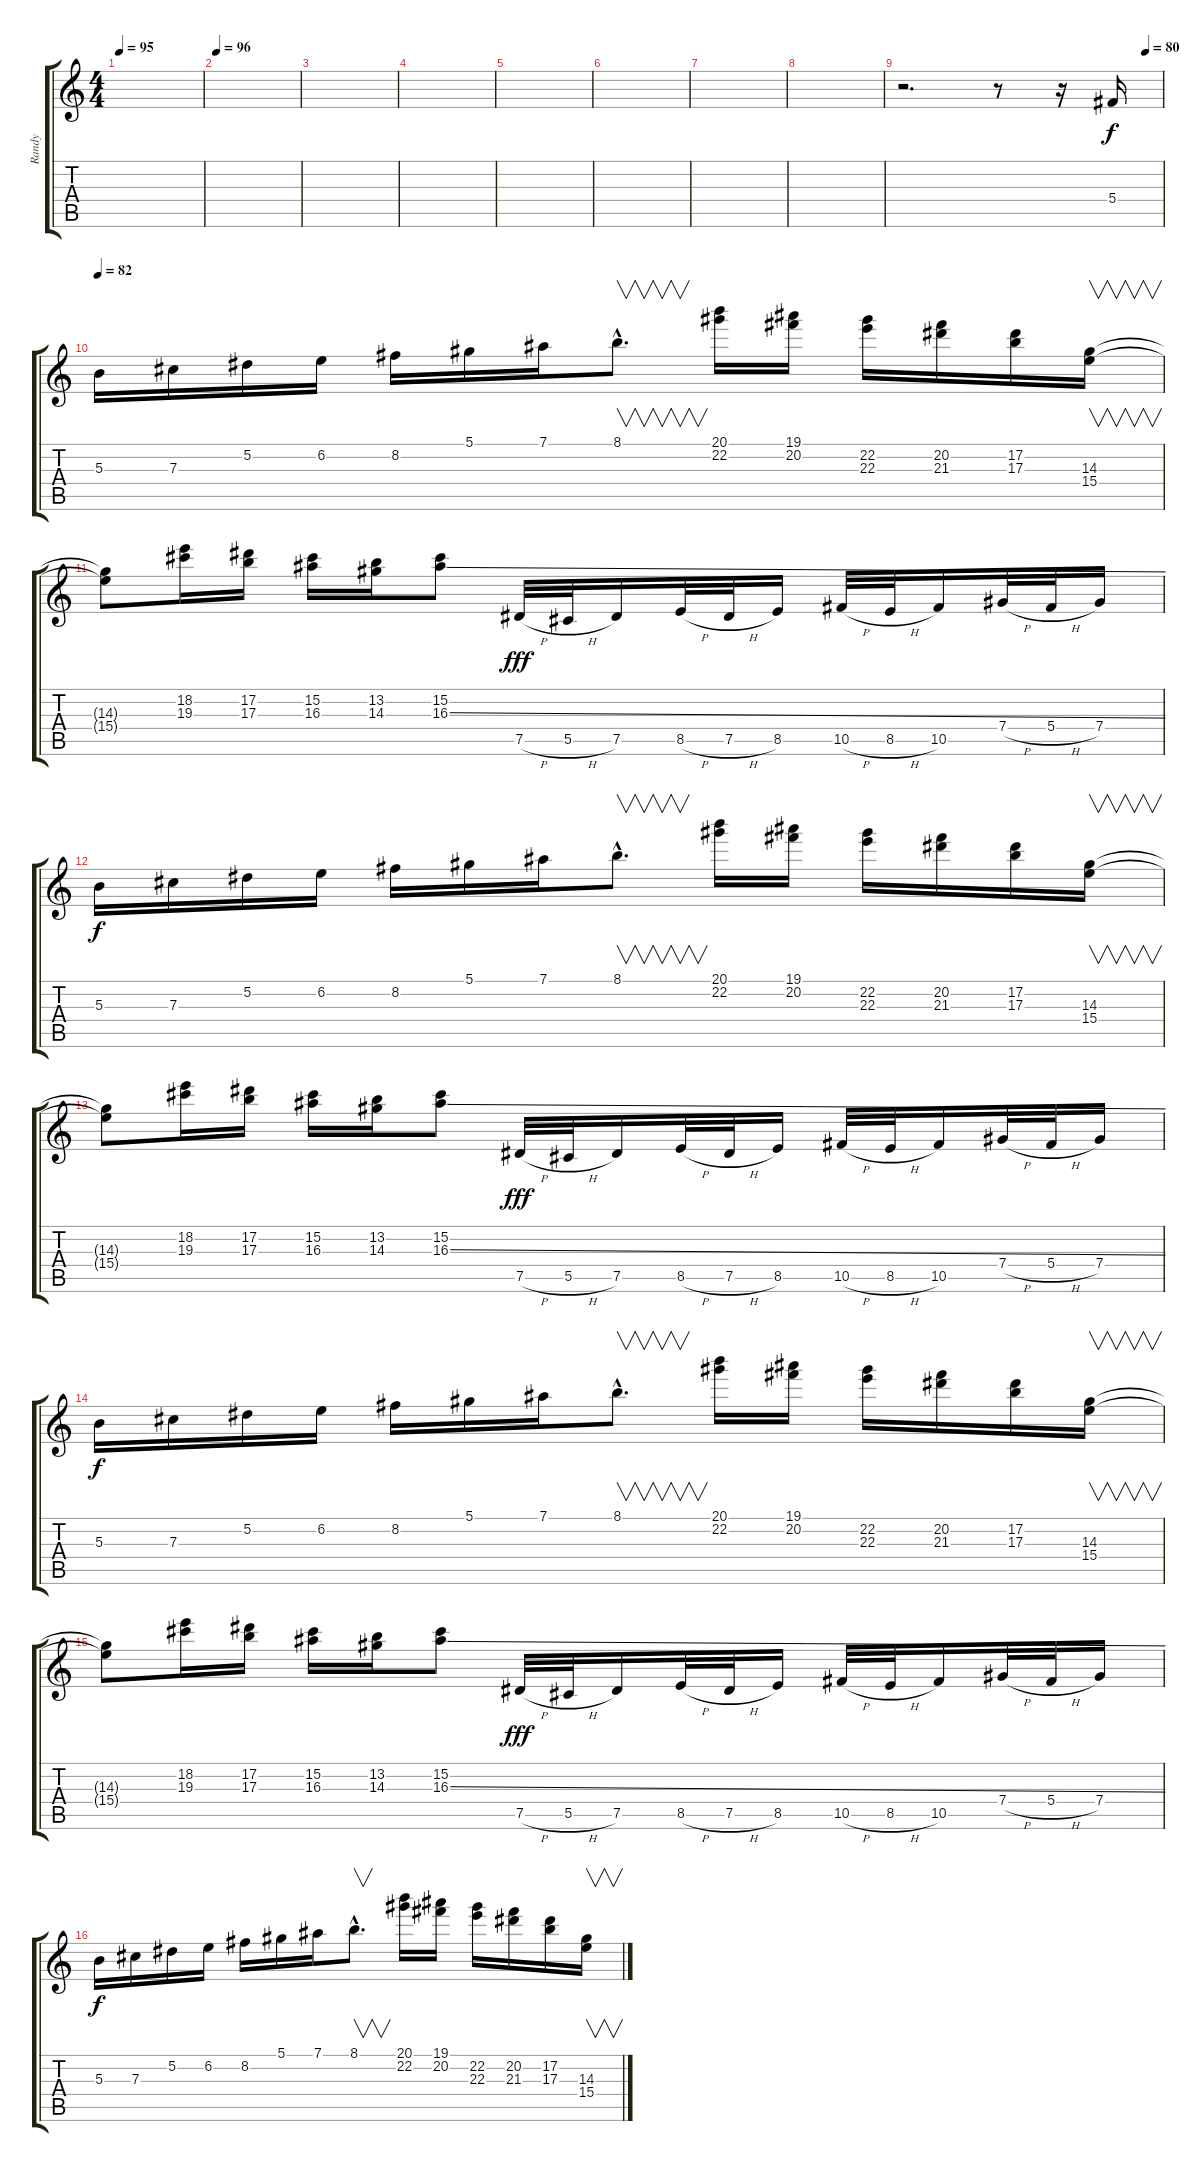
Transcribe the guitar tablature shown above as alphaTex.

\track ("Randy" "Randy") {instrument distortionguitar}
\staff {score tabs}
\tuning (Eb4 Bb3 Gb3 Db3 Ab2 Eb2) {hide}
\ts (4 4)
\tempo 95
\clef g2
\ks c
|
\tempo 96
|
|
|
|
|
|
|
\tempo (80 0.9375)
r.2{d} r.8 r.16 5.4.16 |
\tempo 82
5.3.16{dy f} 7.3.16 5.2.16 6.2.16 8.2.16 5.1.16 7.1.16 8.1{hac}.8{v d} (20.1 22.2).16 (19.1 20.2).16 (22.2 22.3).16 (20.2 21.3).16 (17.2 17.3).16 (14.3 15.4).16{v} |
(14.3{t} 15.4{t}).8 (18.2 19.3).16 (17.2 17.3).16 (15.2 16.3).16 (13.2 14.3).16 (15.2 16.3{ss}).8 7.5{h}.32{dy fff} 5.5{h}.32 7.5.16 8.5{h}.32 7.5{h}.32 8.5.16 10.5{h}.32 8.5{h}.32 10.5.16 7.4{h}.32 5.4{h}.32 7.4.16 |
5.3.16{dy f} 7.3.16 5.2.16 6.2.16 8.2.16 5.1.16 7.1.16 8.1{hac}.8{v d} (20.1 22.2).16 (19.1 20.2).16 (22.2 22.3).16 (20.2 21.3).16 (17.2 17.3).16 (14.3 15.4).16{v} |
(14.3{t} 15.4{t}).8 (18.2 19.3).16 (17.2 17.3).16 (15.2 16.3).16 (13.2 14.3).16 (15.2 16.3{ss}).8 7.5{h}.32{dy fff} 5.5{h}.32 7.5.16 8.5{h}.32 7.5{h}.32 8.5.16 10.5{h}.32 8.5{h}.32 10.5.16 7.4{h}.32 5.4{h}.32 7.4.16 |
5.3.16{dy f} 7.3.16 5.2.16 6.2.16 8.2.16 5.1.16 7.1.16 8.1{hac}.8{v d} (20.1 22.2).16 (19.1 20.2).16 (22.2 22.3).16 (20.2 21.3).16 (17.2 17.3).16 (14.3 15.4).16{v} |
(14.3{t} 15.4{t}).8 (18.2 19.3).16 (17.2 17.3).16 (15.2 16.3).16 (13.2 14.3).16 (15.2 16.3{ss}).8 7.5{h}.32{dy fff} 5.5{h}.32 7.5.16 8.5{h}.32 7.5{h}.32 8.5.16 10.5{h}.32 8.5{h}.32 10.5.16 7.4{h}.32 5.4{h}.32 7.4.16 |
5.3.16{dy f} 7.3.16 5.2.16 6.2.16 8.2.16 5.1.16 7.1.16 8.1{hac}.8{v d} (20.1 22.2).16 (19.1 20.2).16 (22.2 22.3).16 (20.2 21.3).16 (17.2 17.3).16 (14.3 15.4).16{v}
